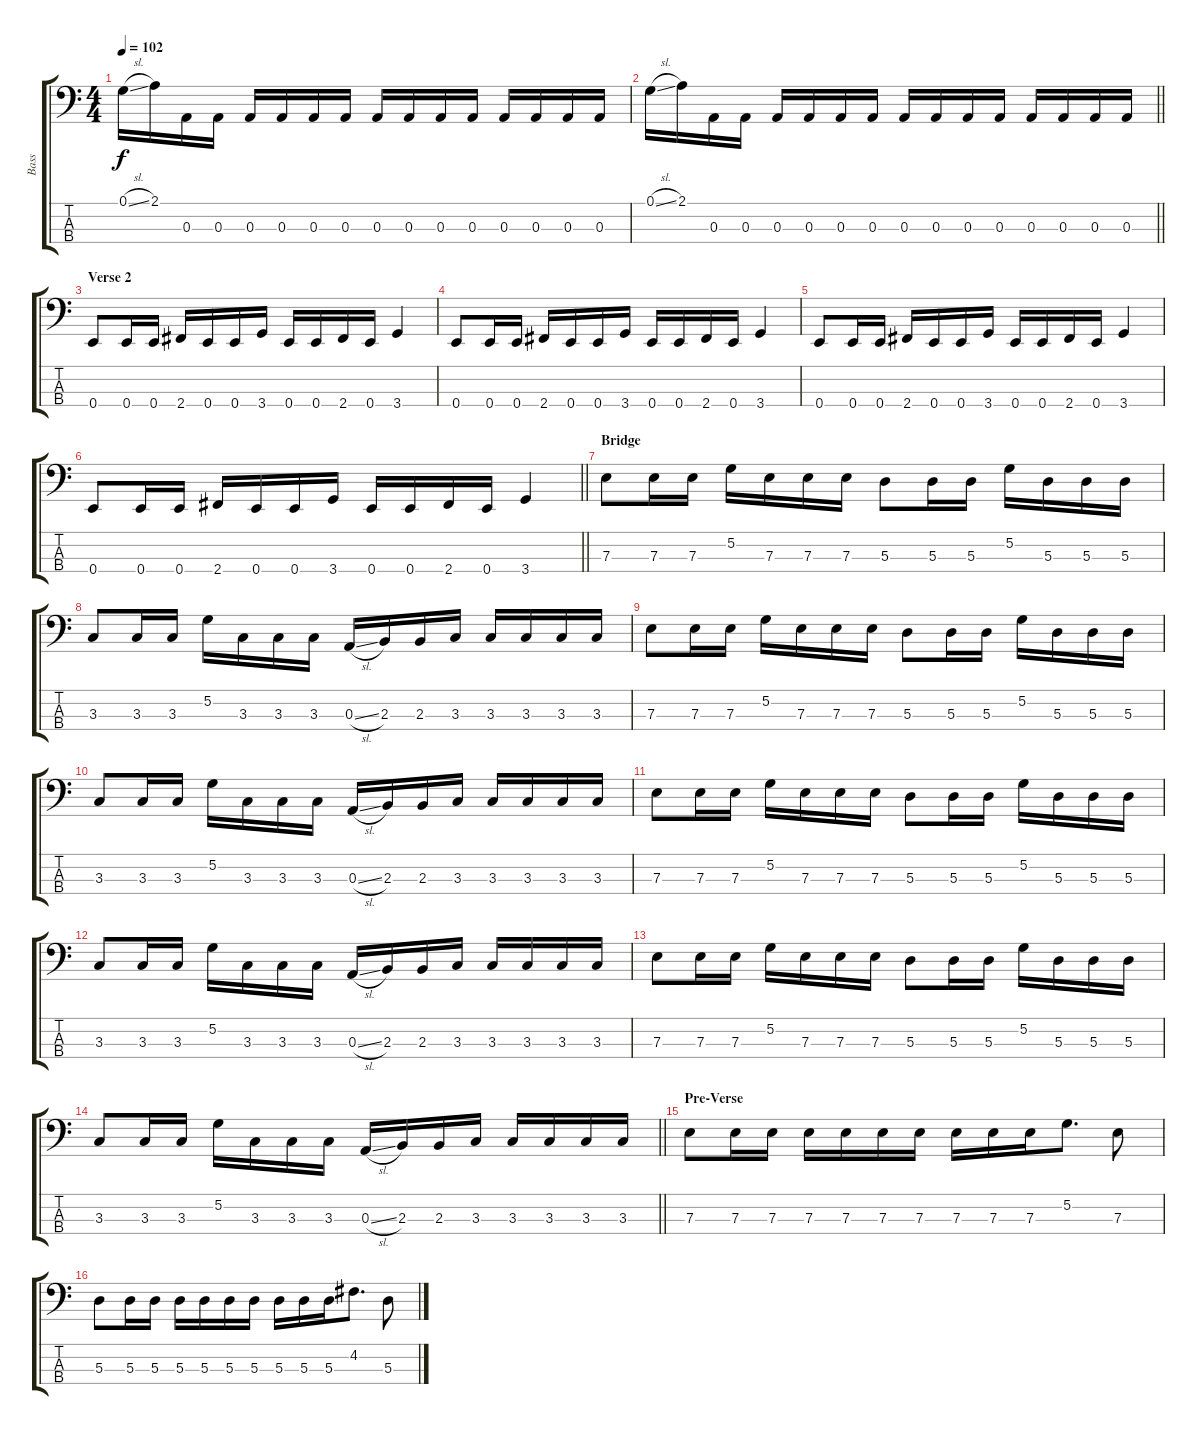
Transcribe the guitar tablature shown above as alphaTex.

\track ("Bass" "Bass") {instrument electricbassfinger}
\staff {score tabs}
\tuning (G2 D2 A1 E1) {hide}
\ts (4 4)
\tempo 102
\clef f4
\ks c
0.1{sl}.16{dy f} 2.1.16 0.3.16 0.3.16 0.3.16 0.3.16 0.3.16 0.3.16 0.3.16 0.3.16 0.3.16 0.3.16 0.3.16 0.3.16 0.3.16 0.3.16 |
\barLineRight lightlight
0.1{sl}.16 2.1.16 0.3.16 0.3.16 0.3.16 0.3.16 0.3.16 0.3.16 0.3.16 0.3.16 0.3.16 0.3.16 0.3.16 0.3.16 0.3.16 0.3.16 |
\section ("" "Verse 2")
0.4.8 0.4.16 0.4.16 2.4.16 0.4.16 0.4.16 3.4.16 0.4.16 0.4.16 2.4.16 0.4.16 3.4.4 |
0.4.8 0.4.16 0.4.16 2.4.16 0.4.16 0.4.16 3.4.16 0.4.16 0.4.16 2.4.16 0.4.16 3.4.4 |
0.4.8 0.4.16 0.4.16 2.4.16 0.4.16 0.4.16 3.4.16 0.4.16 0.4.16 2.4.16 0.4.16 3.4.4 |
\barLineRight lightlight
0.4.8 0.4.16 0.4.16 2.4.16 0.4.16 0.4.16 3.4.16 0.4.16 0.4.16 2.4.16 0.4.16 3.4.4 |
\section ("" "Bridge")
7.3.8 7.3.16 7.3.16 5.2.16 7.3.16 7.3.16 7.3.16 5.3.8 5.3.16 5.3.16 5.2.16 5.3.16 5.3.16 5.3.16 |
3.3.8 3.3.16 3.3.16 5.2.16 3.3.16 3.3.16 3.3.16 0.3{sl}.16 2.3.16 2.3.16 3.3.16 3.3.16 3.3.16 3.3.16 3.3.16 |
7.3.8 7.3.16 7.3.16 5.2.16 7.3.16 7.3.16 7.3.16 5.3.8 5.3.16 5.3.16 5.2.16 5.3.16 5.3.16 5.3.16 |
3.3.8 3.3.16 3.3.16 5.2.16 3.3.16 3.3.16 3.3.16 0.3{sl}.16 2.3.16 2.3.16 3.3.16 3.3.16 3.3.16 3.3.16 3.3.16 |
7.3.8 7.3.16 7.3.16 5.2.16 7.3.16 7.3.16 7.3.16 5.3.8 5.3.16 5.3.16 5.2.16 5.3.16 5.3.16 5.3.16 |
3.3.8 3.3.16 3.3.16 5.2.16 3.3.16 3.3.16 3.3.16 0.3{sl}.16 2.3.16 2.3.16 3.3.16 3.3.16 3.3.16 3.3.16 3.3.16 |
7.3.8 7.3.16 7.3.16 5.2.16 7.3.16 7.3.16 7.3.16 5.3.8 5.3.16 5.3.16 5.2.16 5.3.16 5.3.16 5.3.16 |
\barLineRight lightlight
3.3.8 3.3.16 3.3.16 5.2.16 3.3.16 3.3.16 3.3.16 0.3{sl}.16 2.3.16 2.3.16 3.3.16 3.3.16 3.3.16 3.3.16 3.3.16 |
\section ("" "Pre-Verse")
7.3.8 7.3.16 7.3.16 7.3.16 7.3.16 7.3.16 7.3.16 7.3.16 7.3.16 7.3.16 5.2.8{d} 7.3.8 |
5.3.8 5.3.16 5.3.16 5.3.16 5.3.16 5.3.16 5.3.16 5.3.16 5.3.16 5.3.16 4.2.8{d} 5.3.8
